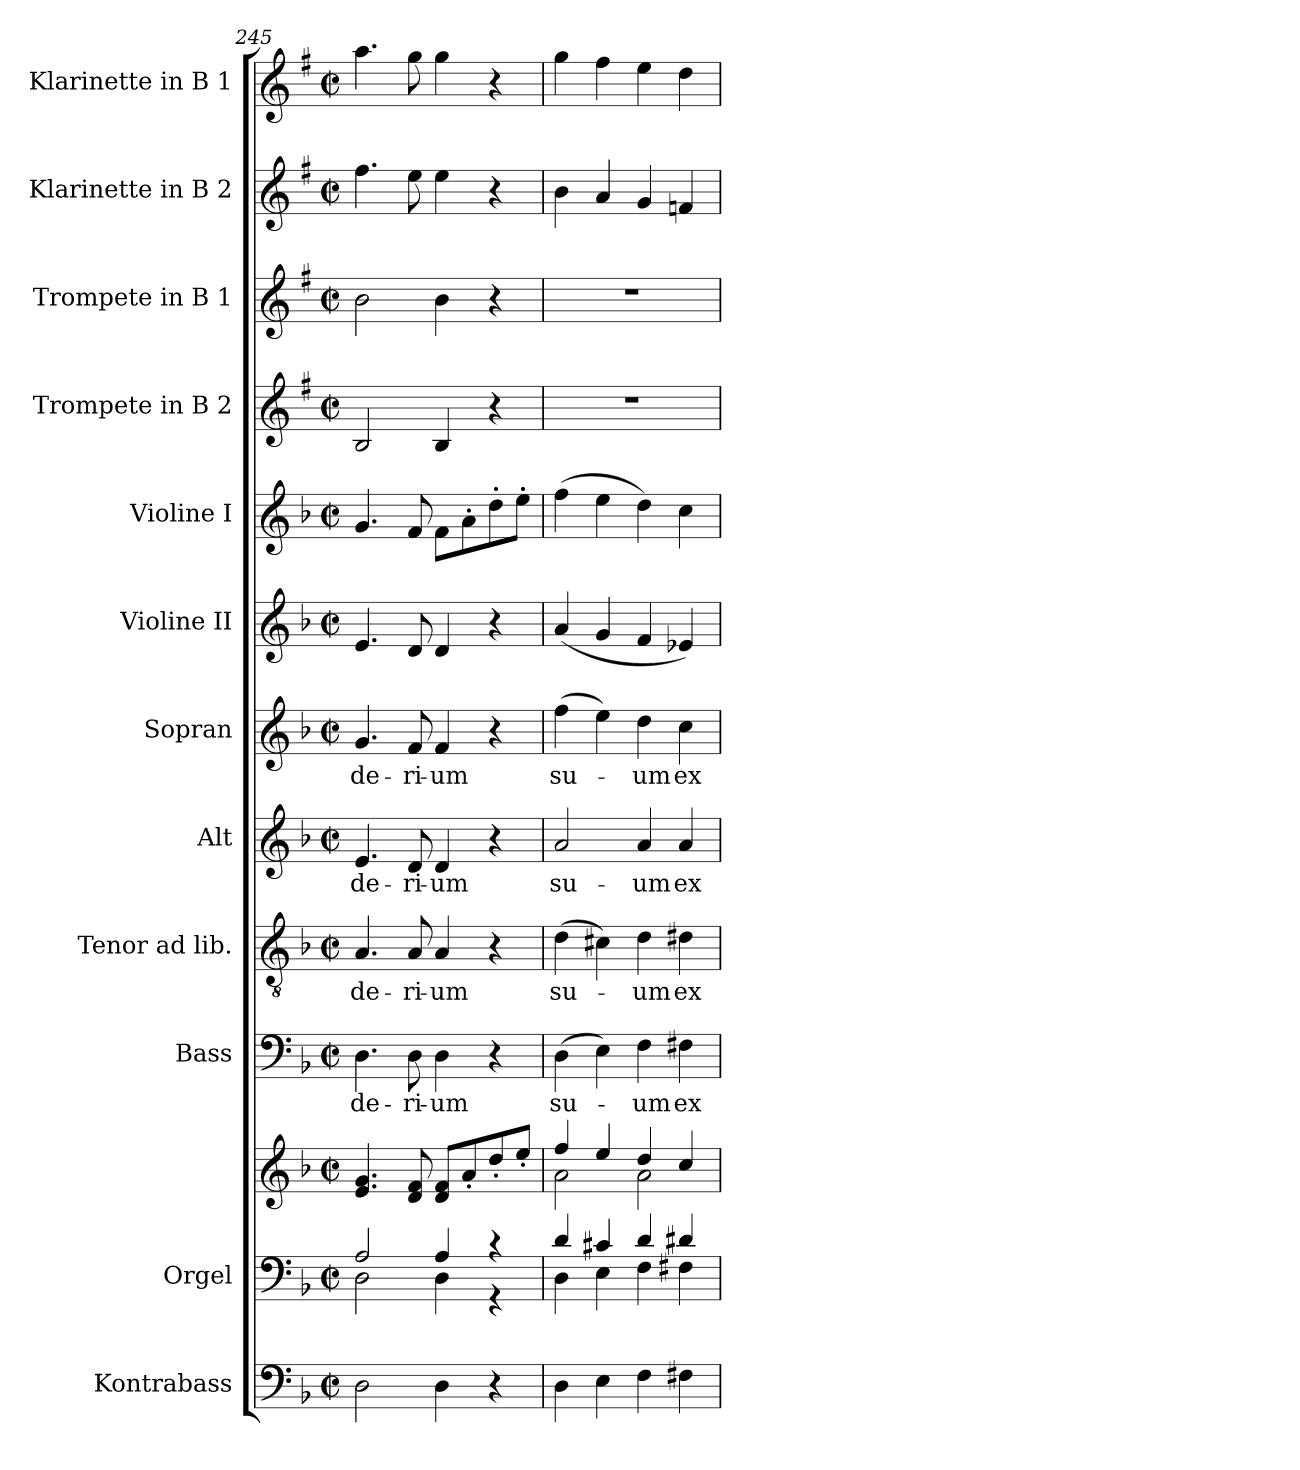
**kern	**kern	**kern	**kern	**text	**kern	**text	**kern	**text	**kern	**text	**kern	**kern	**kern	**kern	**kern	**kern
*part12	*part11	*part11	*part10	*part10	*part9	*part9	*part8	*part8	*part7	*part7	*part6	*part5	*part4	*part3	*part2	*part1
*staff13	*staff12	*staff11	*staff10	*staff10	*staff9	*staff9	*staff8	*staff8	*staff7	*staff7	*staff6	*staff5	*staff4	*staff3	*staff2	*staff1
*I"Kontrabass	*I"Orgel	*	*I"Bass	*	*I"Tenor ad lib.	*	*I"Alt	*	*I"Sopran	*	*I"Violine II	*I"Violine I	*I"Trompete in B 2	*I"Trompete in B 1	*I"Klarinette in B 2	*I"Klarinette in B 1
*I'Kb.	*I'Org.	*	*I'B	*	*I'T	*	*I'A	*	*I'S	*	*I'Vl. II	*I'Vl. I	*	*	*	*
*clefF4	*clefF4	*clefG2	*clefF4	*	*clefGv2	*	*clefG2	*	*clefG2	*	*clefG2	*clefG2	*clefG2	*clefG2	*clefG2	*clefG2
*ITrd7c12	*	*	*	*	*	*	*	*	*	*	*	*	*ITrd1c2	*ITrd1c2	*ITrd1c2	*ITrd1c2
*k[b-]	*k[b-]	*k[b-]	*k[b-]	*	*k[b-]	*	*k[b-]	*	*k[b-]	*	*k[b-]	*k[b-]	*k[b-]	*k[b-]	*k[b-]	*k[b-]
*F:	*F:	*F:	*F:	*	*F:	*	*F:	*	*F:	*	*F:	*F:	*F:	*F:	*F:	*F:
*M2/2	*M2/2	*M2/2	*M2/2	*	*M2/2	*	*M2/2	*	*M2/2	*	*M2/2	*M2/2	*M2/2	*M2/2	*M2/2	*M2/2
*met(c|)	*met(c|)	*met(c|)	*met(c|)	*	*met(c|)	*	*met(c|)	*	*met(c|)	*	*met(c|)	*met(c|)	*met(c|)	*met(c|)	*met(c|)	*met(c|)
=245	=245	=245	=245	=245	=245	=245	=245	=245	=245	=245	=245	=245	=245	=245	=245	=245
*	*^	*	*	*	*	*	*	*	*	*	*	*	*	*	*	*
!	!	!	!	!	!LO:LY:b	!	!LO:LY:b	!	!LO:LY:b	!	!LO:LY:b	!	!	!	!	!	!
2DD\	2A/	2D\	4.e/ 4.g/	4.D\	-de-	4.A/	-de-	4.e/	-de-	4.g/	-de-	4.e/	4.g/	2A/	2a\	4.ee\	4.gg\
!	!	!	!	!	!LO:LY:b	!	!LO:LY:b	!	!LO:LY:b	!	!LO:LY:b	!	!	!	!	!	!
.	.	.	8d/ 8f/	8D\	-ri-	8A/	-ri-	8d/	-ri-	8f/	-ri-	8d/	8f/	.	.	8dd\	8ff\
!	!	!	!	!	!LO:LY:b	!	!LO:LY:b	!	!LO:LY:b	!	!LO:LY:b	!	!	!	!	!	!
4DD\	4A/	4D\	8d/ 8f/L	4D\	-um	4A/	-um	4d/	-um	4f/	-um	4d/	8f\L	4A/	4a\	4dd\	4ff\
.	.	.	8a'</	.	.	.	.	.	.	.	.	.	8a'>\	.	.	.	.
4r	4r	4r	8dd'</	4r	.	4r	.	4r	.	4r	.	4r	8dd'>\	4r	4r	4r	4r
.	.	.	8ee'</J	.	.	.	.	.	.	.	.	.	8ee'>\J	.	.	.	.
=246	=246	=246	=246	=246	=246	=246	=246	=246	=246	=246	=246	=246	=246	=246	=246	=246	=246
*	*	*	*^	*	*	*	*	*	*	*	*	*	*	*	*	*	*
!	!	!	!	!	!	!LO:LY:b	!	!LO:LY:b	!	!LO:LY:b	!	!LO:LY:b	!	!	!	!	!	!
4DD\	4d/	4D\	4ff/	2a\	(>4D\	su-	(>4d\	su-	2a/	su-	(>4ff\	su-	(<4a/	(>4ff\	1r	1r	4a\	4ff\
4EE\	4c#X/	4E\	4ee/	.	4E\)	.	4c#X\)	.	.	.	4ee\)	.	4g/	4ee\	.	.	4g/	4ee\
!	!	!	!	!	!	!LO:LY:b	!	!LO:LY:b	!	!LO:LY:b	!	!LO:LY:b	!	!	!	!	!	!
4FF\	4d/	4F\	4dd/	2a\	4F\	-um	4d\	-um	4a/	-um	4dd\	-um	4f/	4dd\)	.	.	4f/	4dd\
!	!	!	!	!	!	!LO:LY:b	!	!LO:LY:b	!	!LO:LY:b	!	!LO:LY:b	!	!	!	!	!	!
4FF#X\	4d#X/	4F#X\	4cc/	.	4F#X\	ex	4d#X\	ex	4a/	ex	4cc\	ex	4e-X/)	4cc\	.	.	4e-X/	4cc\
*	*v	*v	*	*	*	*	*	*	*	*	*	*	*	*	*	*	*	*
*	*	*v	*v	*	*	*	*	*	*	*	*	*	*	*	*	*	*
=	=	=	=	=	=	=	=	=	=	=	=	=	=	=	=	=
*-	*-	*-	*-	*-	*-	*-	*-	*-	*-	*-	*-	*-	*-	*-	*-	*-
